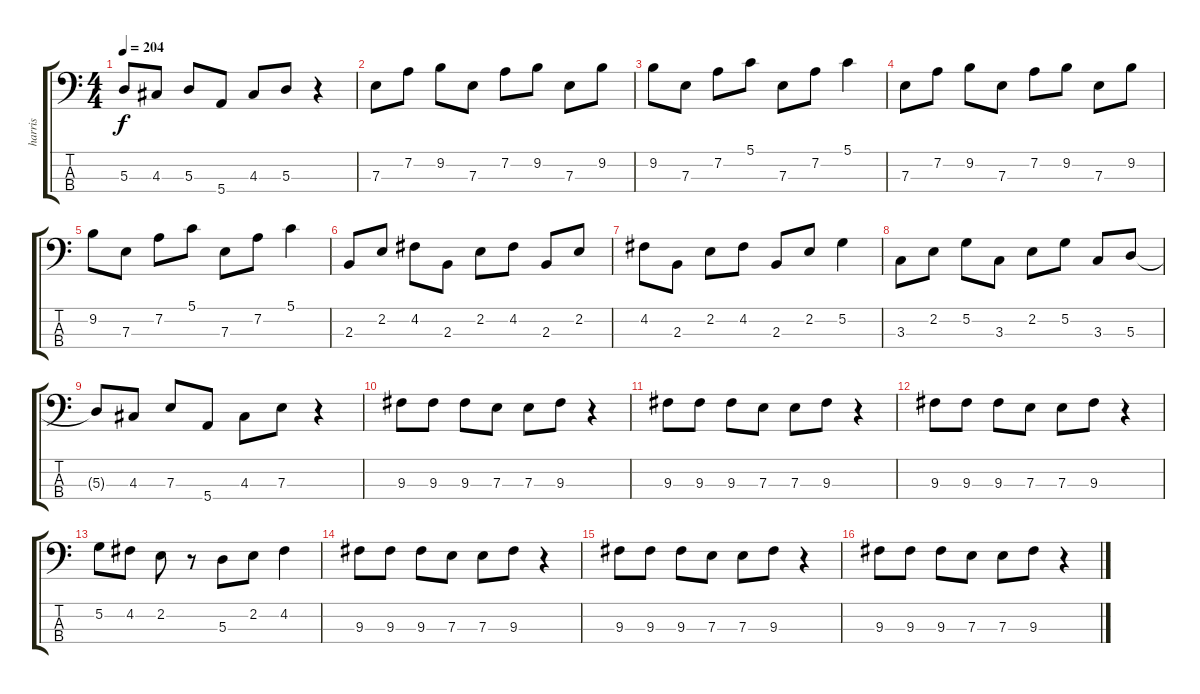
\track ("harris" "harris") {instrument electricbassfinger}
\staff {score tabs}
\tuning (G2 D2 A1 E1) {hide}
\ts (4 4)
\tempo 204
\clef f4
\ks c
5.3{t}.8{dy f} 4.3.8 5.3.8 5.4.8 4.3.8 5.3.8 r.4 |
7.3.8 7.2.8 9.2.8 7.3.8 7.2.8 9.2.8 7.3.8 9.2.8 |
9.2.8 7.3.8 7.2.8 5.1.8 7.3.8 7.2.8 5.1.4 |
7.3.8 7.2.8 9.2.8 7.3.8 7.2.8 9.2.8 7.3.8 9.2.8 |
9.2.8 7.3.8 7.2.8 5.1.8 7.3.8 7.2.8 5.1.4 |
2.3.8 2.2.8 4.2.8 2.3.8 2.2.8 4.2.8 2.3.8 2.2.8 |
4.2.8 2.3.8 2.2.8 4.2.8 2.3.8 2.2.8 5.2.4 |
3.3.8 2.2.8 5.2.8 3.3.8 2.2.8 5.2.8 3.3.8 5.3.8 |
5.3{t}.8 4.3.8 7.3.8 5.4.8 4.3.8 7.3.8 r.4 |
9.3.8 9.3.8 9.3.8 7.3.8 7.3.8 9.3.8 r.4 |
9.3.8 9.3.8 9.3.8 7.3.8 7.3.8 9.3.8 r.4 |
9.3.8 9.3.8 9.3.8 7.3.8 7.3.8 9.3.8 r.4 |
5.2.8 4.2.8 2.2.8 r.8 5.3.8 2.2.8 4.2.4 |
9.3.8 9.3.8 9.3.8 7.3.8 7.3.8 9.3.8 r.4 |
9.3.8 9.3.8 9.3.8 7.3.8 7.3.8 9.3.8 r.4 |
9.3.8 9.3.8 9.3.8 7.3.8 7.3.8 9.3.8 r.4
